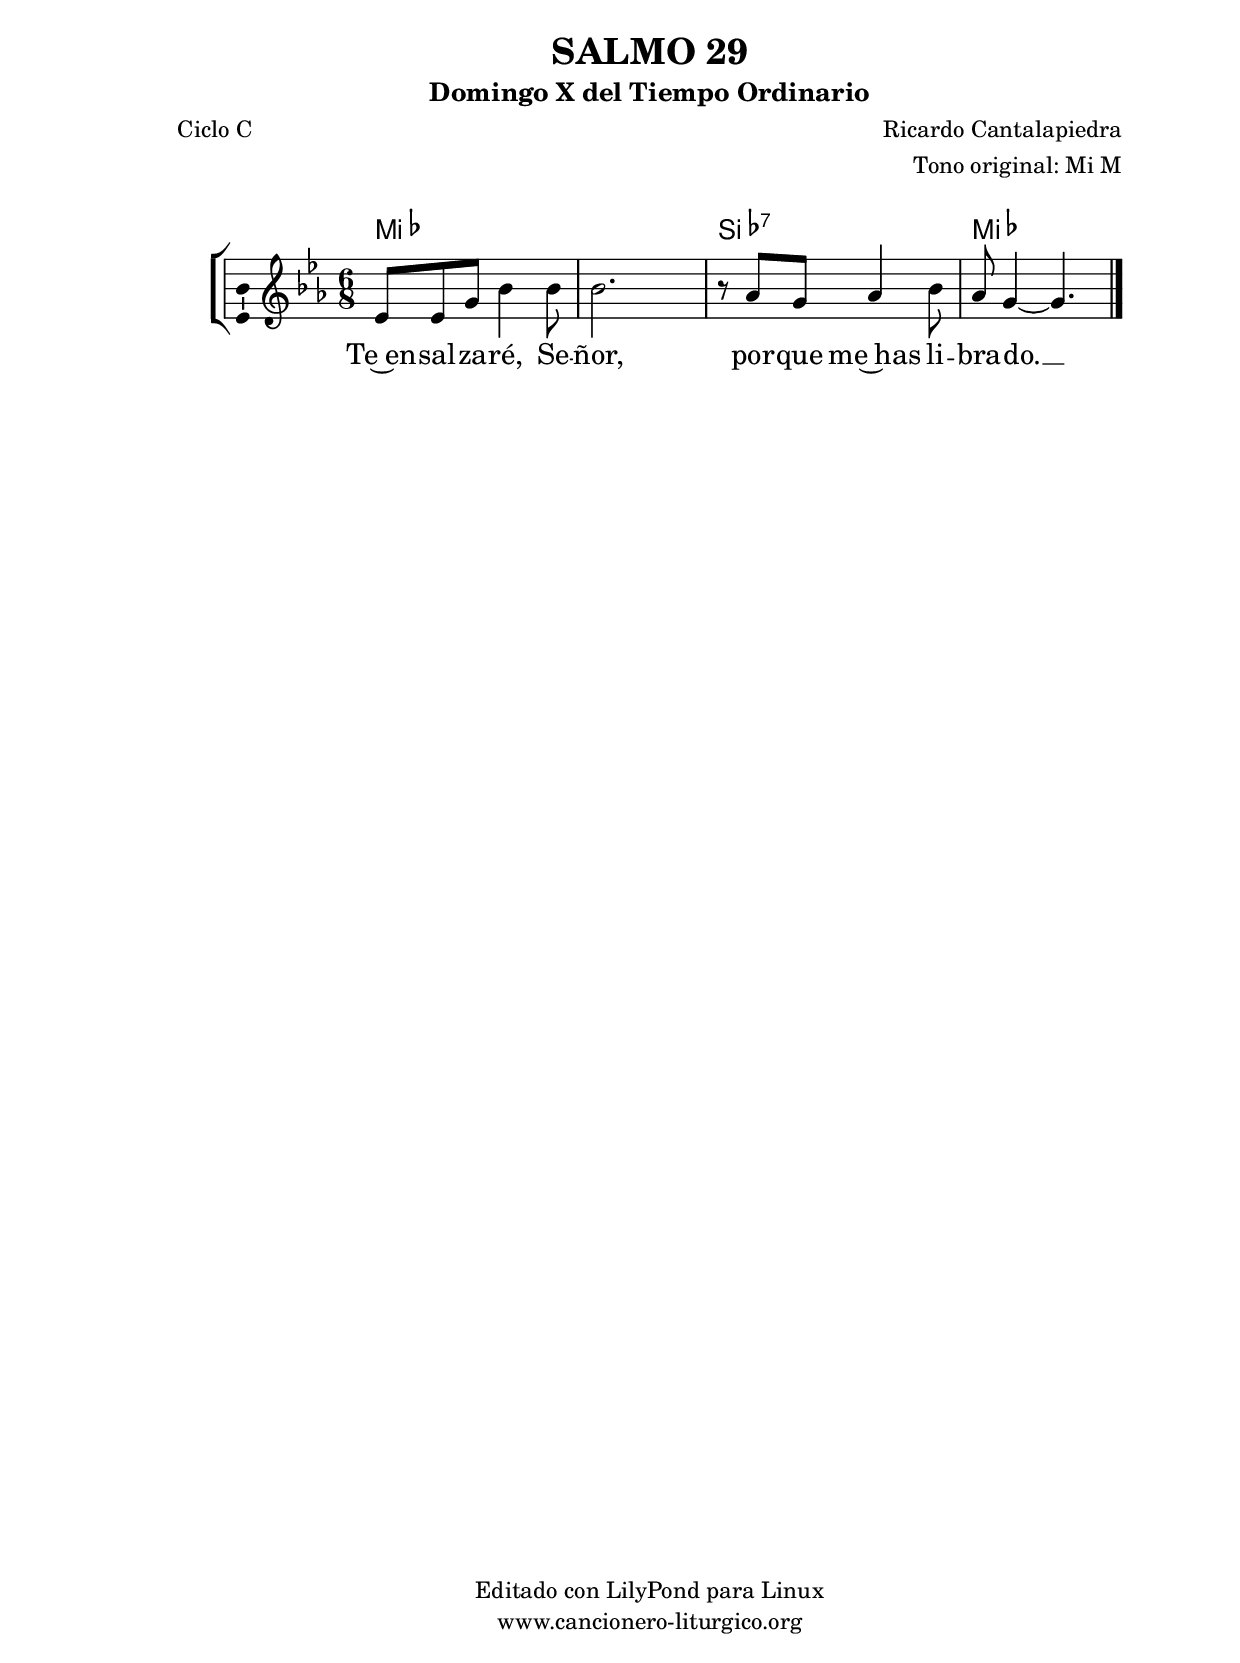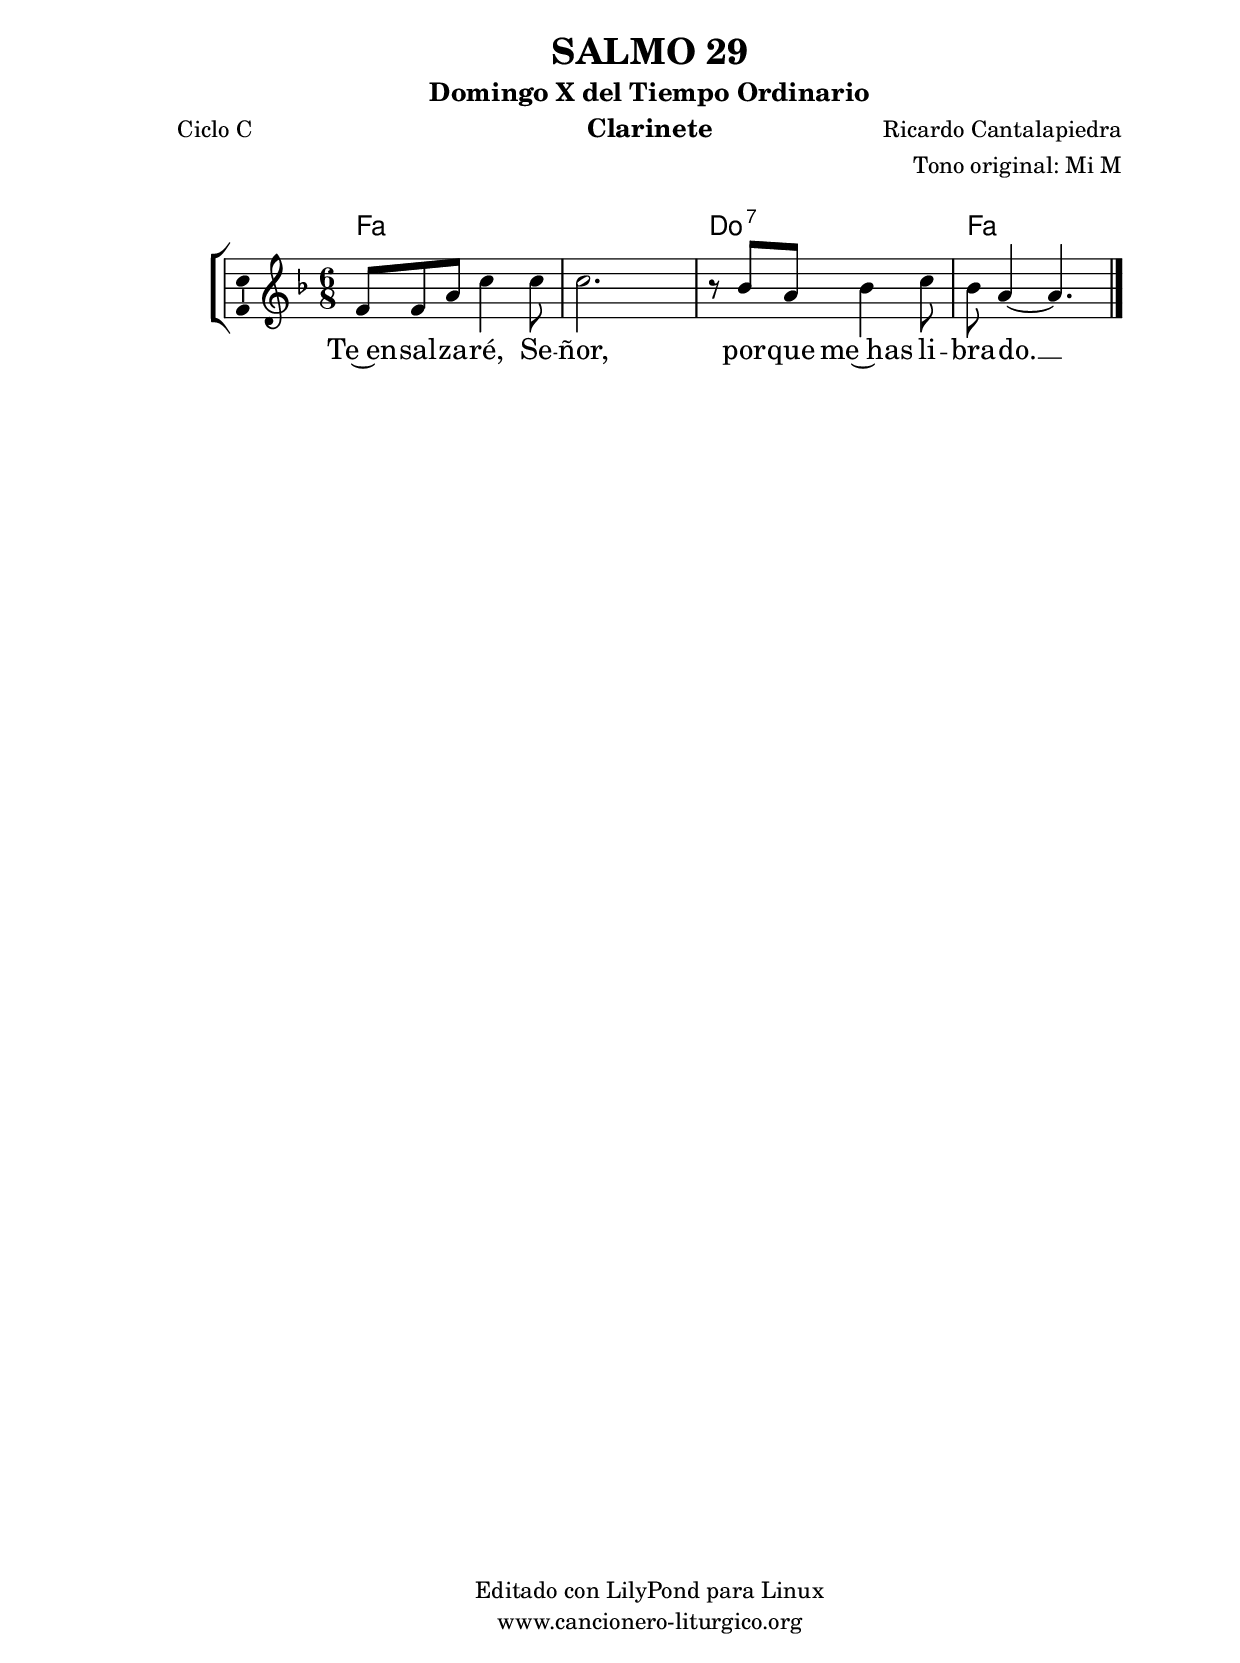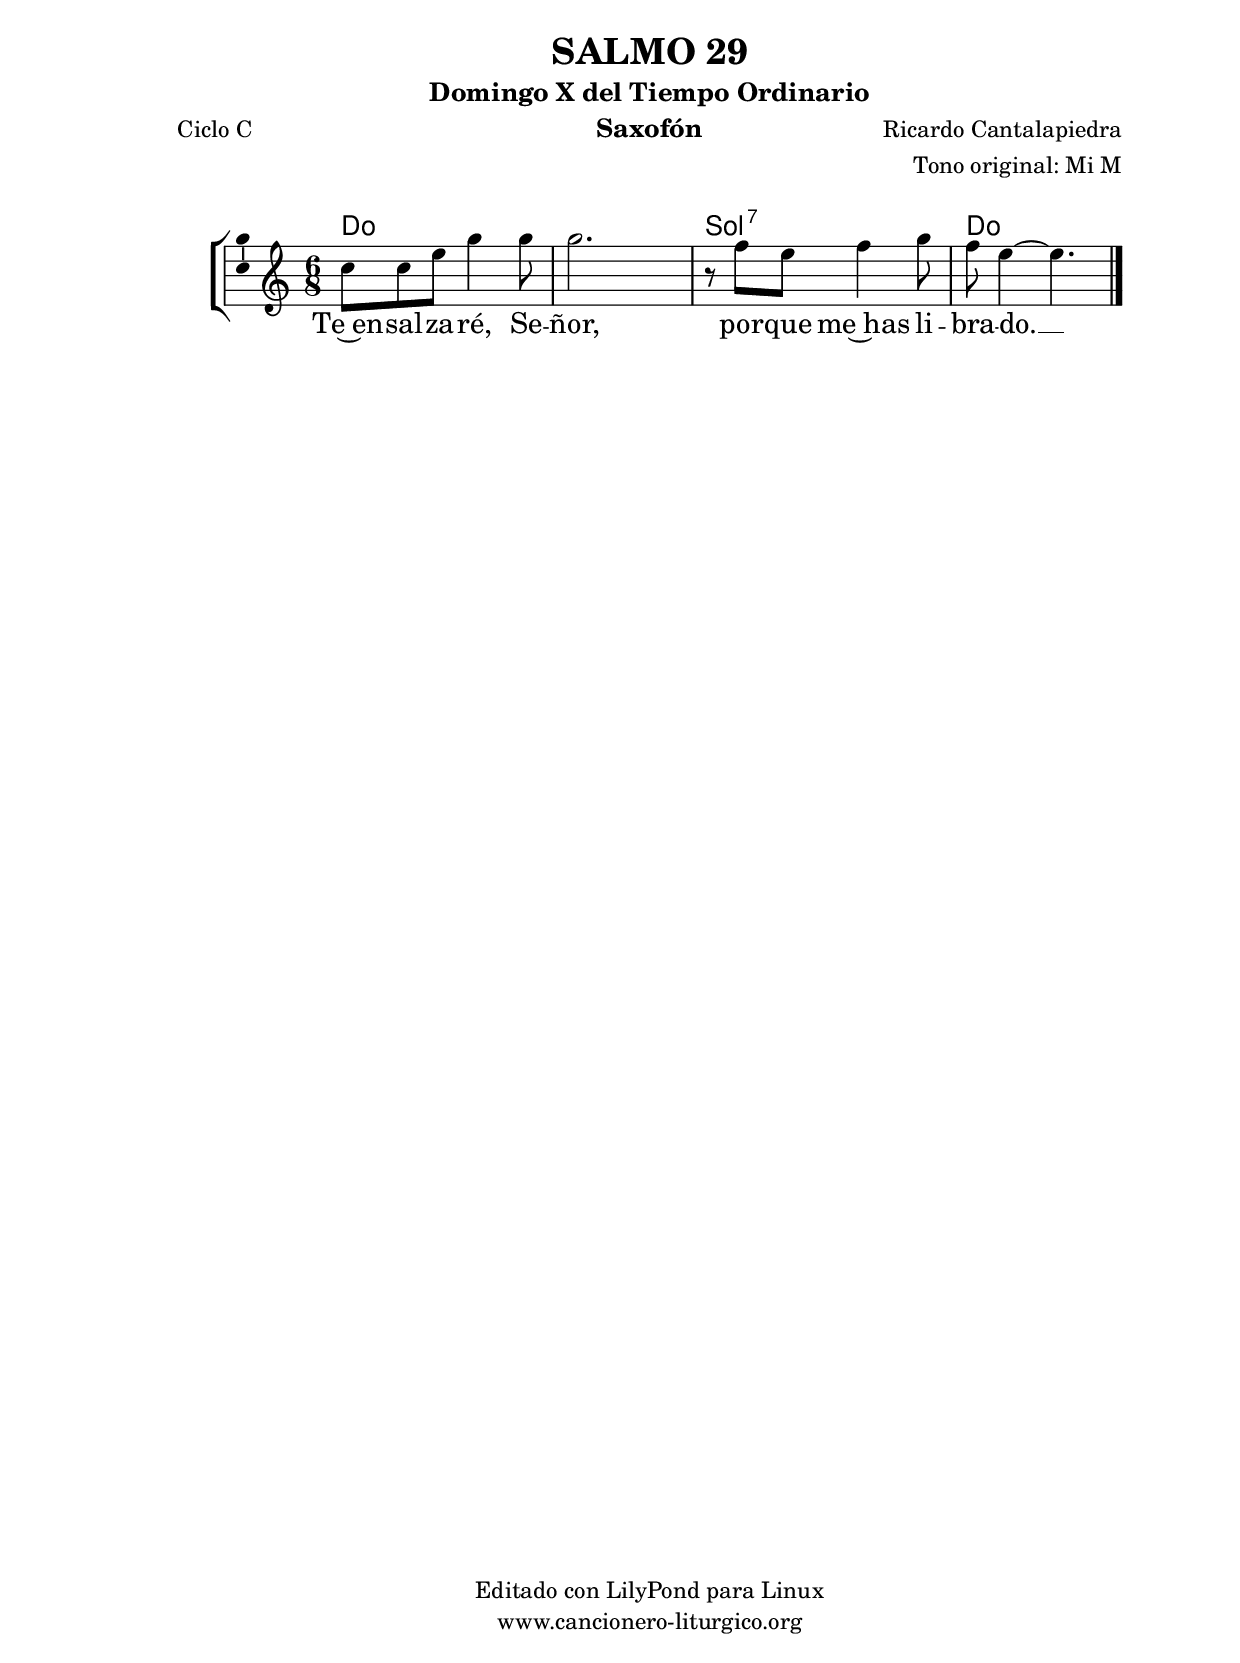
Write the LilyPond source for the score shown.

%
%para convertir .midi en .wav:
%timidity filename.midi -Ow -o finename.wav
%
%
%Para convertir de .wav a .mp3:
%lame -h -m j filename.wav
%
%
%para escuchar el midi:
%timidity nombrefichero.midi
%


%versión de lilypond para la que se ha escrito esta partitura:
\version "2.16.0"

	%Tamaño papel
	#(set-default-paper-size "a4")
	%Tamaño partitura
	#(set-global-staff-size 20)
	%No responde al pulsar sobre una nota
	#(ly:set-option 'point-and-click #f)

%parámetros del encabezamiento:
\header {
	title = "SALMO 29"
	subtitle = "Domingo X del Tiempo Ordinario"
	composer = "Ricardo Cantalapiedra"
	poet = "Ciclo C"
	meter = ""
	arranger = "Tono original: Mi M"
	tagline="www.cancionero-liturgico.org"
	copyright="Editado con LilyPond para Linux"
	}

%parámetros asociados al papel:
\paper  {
	oddHeaderMarkup = \markup {\fill-line { \on-the-fly #not-first-page \fromproperty #'header:title \on-the-fly #not-first-page \fromproperty #'header:composer }}
	evenHeaderMarkup = \markup {\fill-line { \fromproperty #'header:composer \fromproperty #'header:title }}
	#(set-paper-size "a4")
	print-page-number = ##f
	first-page-number = 1
	print-first-page-number = ##f
%	head-separation = 3.0 \cm
	top-margin = 2.0 \cm
	bottom-margin = 0.5\cm
%%%	bottom-margin = -1.0\cm
	left-margin = 3.0 \cm
	line-width = 16.0 \cm 
	indent = 8\mm
	interscoreline = 2.\mm
	between-system-space = 15\mm
%	para que las partituras no llenen la hoja:
	ragged-bottom = ##t
%	idem para la última hoja:
	ragged-last-bottom = ##f
%	para que las partituras llenen el ancho del papel:
	ragged-last = ##f
	after-title-space = 2.5 \cm
%page-count=1
%system-count=8

	%Flexible Vertical Spacing
%	markup-markup-spacing =
%	#'((basic-distance . 15) (minimum-distance . 15) (padding . 3))
	markup-system-spacing =
	#'((basic-distance . 15) (minimum-distance . 15) (padding . 3))
	system-system-spacing =
	#'((basic-distance . 15) (minimum-distance . 15) (padding . 3))
	score-system-spacing =
	#'((basic-distance . 15) (minimum-distance . 15) (padding . 5))
%	top-system-spacing = % header
%	#'((basic-distance . 8) (minimum-distance . 0) (padding . 3))
%	top-markup-spacing =
%	#'((basic-distance . 20) (minimum-distance . 20) (padding . 3))
	last-bottom-spacing = % footer
	#'((basic-distance . 5) (minimum-distance . 5) (padding . 3))
%	score-markup-spacing =
%	#'((basic-distance . 16) (minimum-distance . 13) (padding . 3))

	}


%parámetros que afectan a toda la partitura:
global =  {
	%clave de sol (G):
	\clef G
	%armadura:
	\transpose e ees
	\key e \major
	\tempo 4=80
	\set Score.tempoHideNote = ##t
	}


acordes = {
	\italianChords
	\chordmode {
	\transpose e ees
{

e4. e e e b:7 b:7 e e 

	}
	}
}

melodia = 
	\transpose e ees
{
	\relative c'{
	\time 2/4

\time 6/8

e8 e gis b4 b8
b2.
r8 a8 gis a4 b8
a8 gis4~gis4.

	\bar "|."
	}
	}


texto = \lyricmode {
Te~en -- sal -- za -- ré, Se -- ñor,
por -- que me~has li -- bra -- do. __
	}


acordesStaff = \context ChordNames = acordesStaff <<
	\set chordChanges = ##t
	\acordes
	>>


vozStaff = \context Voice = vozStaff
\with {\consists "Ambitus_engraver"}
<<
%	\set Staff.instrumentName = ""
%	\set Staff.shortInstrumentName = ""
%	\set Staff.midiInstrument = #"clarinet"
%	\set Staff.midiInstrument = #"cello"
%	\set Staff.midiInstrument = #"flute"
	\set Staff.midiInstrument = #"electric guitar (jazz)"
%	\set Staff.midiInstrument = #"english horn"
%	\set Staff.midiInstrument = #"violin"
%	\set Staff.midiInstrument = #"glockenspiel"
	\set Staff.midiMinimumVolume = #0.7
	\set Staff.midiMaximumVolume = #0.9
	\global
	\melodia
	>>


textoStaff = \context Lyrics = textoStaff <<
	\lyricsto vozStaff \texto
	>>

\book {
	\score {
		\context ChoirStaff {
			\override StaffGroup.SystemStartBracket #'collapse-height = #1
			\override Score.SystemStartBar #'collapse-height = #1
			<<
			\acordesStaff
			\vozStaff
			\textoStaff
			>>
			}
		\layout {
	    		\context {
				\Lyrics
				\override LyricText #'font-size = #2
				}
	   		 \context {
				\Score
				%fontSize = #3
				\override StaffSymbol #'staff-space = #(magstep +3)
				%\override Beam #'thickness = #0.55
				%\override SpacingSpanner #'spacing-increment = #1.0
				%\override Slur #'height-limit = #1.5
				}
			}
		}
	\score {
		\unfoldRepeats
		\context ChoirStaff {
			<<
			\acordesStaff
			\vozStaff
			>>
			}
		\midi {
	  		\context {
	  			\Score
				tempoWholesPerMinute = #(ly:make-moment 70 4)
				}
			}
		}
	}

%Partitura para clarinete
#(define output-suffix "C")
\book {
	\header{
		instrument = "Clarinete"
		}
	\score {
		\context ChoirStaff {
			\override StaffGroup.SystemStartBracket #'collapse-height = #1
			\override Score.SystemStartBar #'collapse-height = #1
\transpose c d
			<<
			\acordesStaff
			\vozStaff
			\textoStaff
			>>
			}
		\layout {
	    		\context {
				\Lyrics
				\override LyricText #'font-size = #2
				}
	   		 \context {
				\Score
				%fontSize = #3
				\override StaffSymbol #'staff-space = #(magstep +3)
				%\override Beam #'thickness = #0.55
				%\override SpacingSpanner #'spacing-increment = #1.0
				%\override Slur #'height-limit = #1.5
				}
			}
		}
	}

%Partitura para saxofón
#(define output-suffix "S")
\book {
	\header{
		instrument = "Saxofón"
		}
	\score {
		\context ChoirStaff {
			\override StaffGroup.SystemStartBracket #'collapse-height = #1
			\override Score.SystemStartBar #'collapse-height = #1
\transpose c a
			<<
			\acordesStaff
			\vozStaff
			\textoStaff
			>>
			}
		\layout {
	    		\context {
				\Lyrics
				\override LyricText #'font-size = #2
				}
	   		 \context {
				\Score
				%fontSize = #3
				\override StaffSymbol #'staff-space = #(magstep +3)
				%\override Beam #'thickness = #0.55
				%\override SpacingSpanner #'spacing-increment = #1.0
				%\override Slur #'height-limit = #1.5
				}
			}
		}
	}

